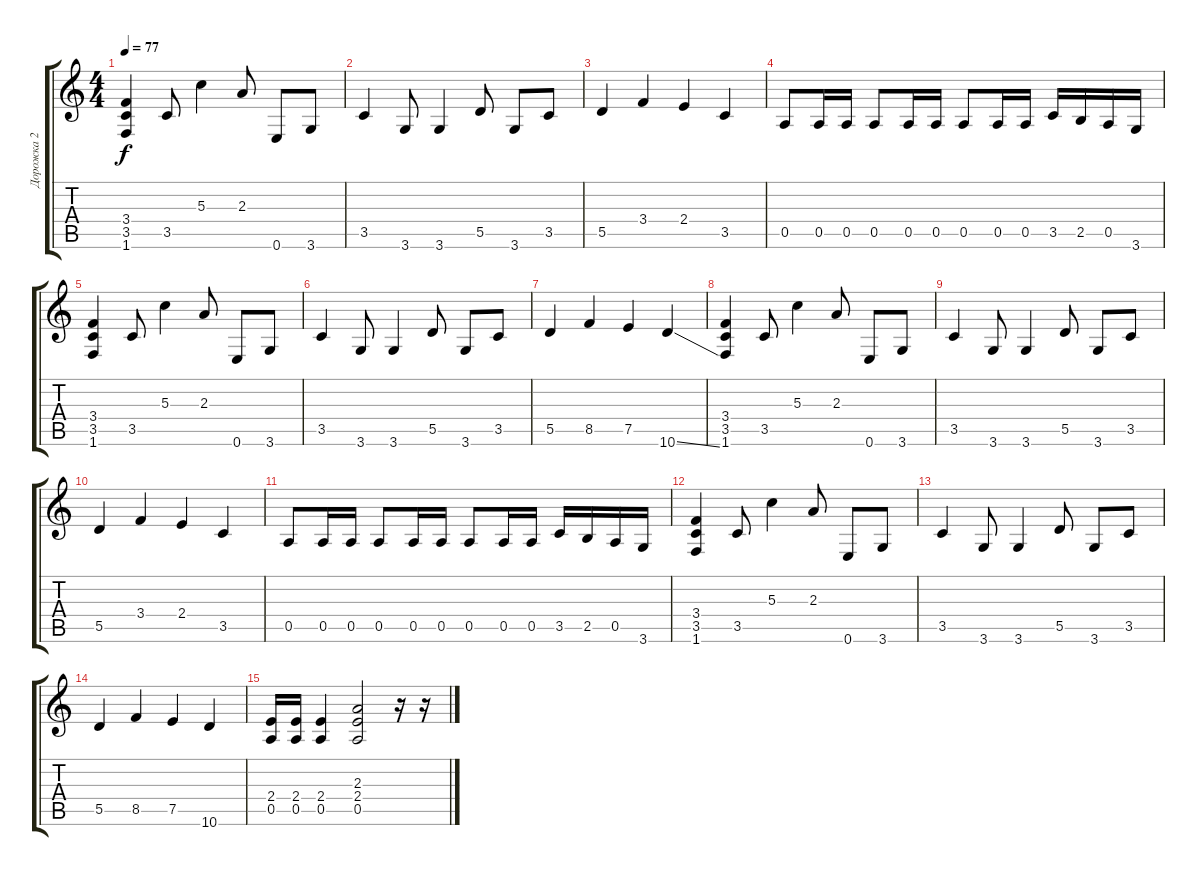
\track ("Дорожка 2" "Дорожка 2") {instrument distortionguitar}
\staff {score tabs}
\tuning (E4 B3 G3 D3 A2 E2) {hide}
\ts (4 4)
\tempo 77
\clef g2
\ks c
(3.4 3.5 1.6).4{dy f} 3.5.8 5.3.4 2.3.8 0.6.8 3.6.8 |
3.5.4 3.6.8 3.6.4 5.5.8 3.6.8 3.5.8 |
5.5.4 3.4.4 2.4.4 3.5.4 |
0.5.8 0.5.16 0.5.16 0.5.8 0.5.16 0.5.16 0.5.8 0.5.16 0.5.16 3.5.16 2.5.16 0.5.16 3.6.16 |
(3.4 3.5 1.6).4 3.5.8 5.3.4 2.3.8 0.6.8 3.6.8 |
3.5.4 3.6.8 3.6.4 5.5.8 3.6.8 3.5.8 |
5.5.4 8.5.4 7.5.4 10.6{ss}.4 |
(3.4 3.5 1.6).4 3.5.8 5.3.4 2.3.8 0.6.8 3.6.8 |
3.5.4 3.6.8 3.6.4 5.5.8 3.6.8 3.5.8 |
5.5.4 3.4.4 2.4.4 3.5.4 |
0.5.8 0.5.16 0.5.16 0.5.8 0.5.16 0.5.16 0.5.8 0.5.16 0.5.16 3.5.16 2.5.16 0.5.16 3.6.16 |
(3.4 3.5 1.6).4 3.5.8 5.3.4 2.3.8 0.6.8 3.6.8 |
3.5.4 3.6.8 3.6.4 5.5.8 3.6.8 3.5.8 |
5.5.4 8.5.4 7.5.4 10.6.4 |
(2.4 0.5).16 (2.4 0.5).16 (2.4 0.5).4 (2.3 2.4 0.5).2 r.16 r.16
